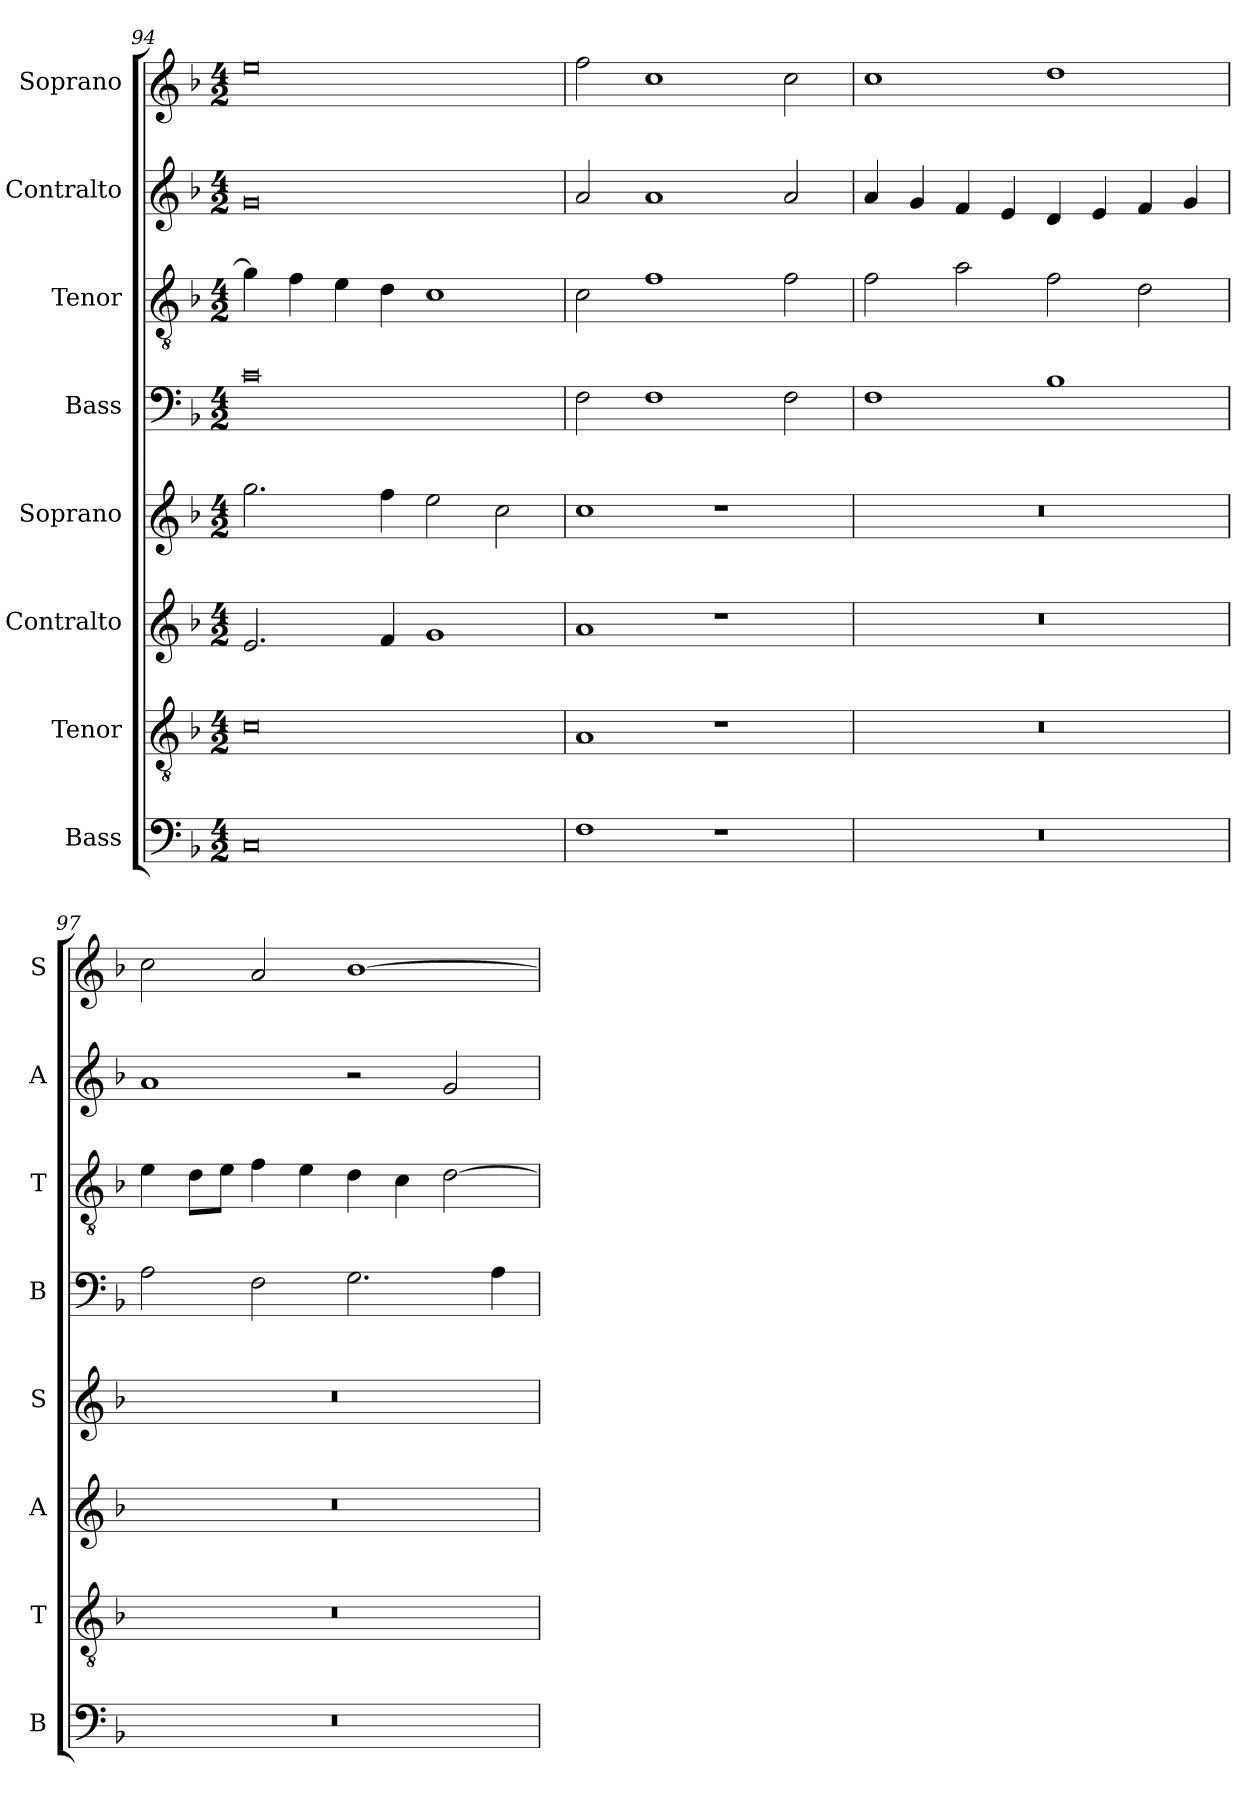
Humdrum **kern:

**kern	**kern	**kern	**kern	**kern	**kern	**kern	**kern
*part8	*part7	*part6	*part5	*part4	*part3	*part2	*part1
*staff8	*staff7	*staff6	*staff5	*staff4	*staff3	*staff2	*staff1
*I"Bass	*I"Tenor	*I"Contralto	*I"Soprano	*I"Bass	*I"Tenor	*I"Contralto	*I"Soprano
*I'B	*I'T	*I'A	*I'S	*I'B	*I'T	*I'A	*I'S
*clefF4	*clefGv2	*clefG2	*clefG2	*clefF4	*clefGv2	*clefG2	*clefG2
*k[b-]	*k[b-]	*k[b-]	*k[b-]	*k[b-]	*k[b-]	*k[b-]	*k[b-]
*G:dor	*G:dor	*G:dor	*G:dor	*G:dor	*G:dor	*G:dor	*G:dor
*M4/2	*M4/2	*M4/2	*M4/2	*M4/2	*M4/2	*M4/2	*M4/2
=94	=94	=94	=94	=94	=94	=94	=94
0C	0c	2.e	2.gg	0c	4g]	0g	0ee
.	.	.	.	.	4f	.	.
.	.	.	.	.	4e	.	.
.	.	4f	4ff	.	4d	.	.
.	.	1g	2ee	.	1c	.	.
.	.	.	2cc	.	.	.	.
=95	=95	=95	=95	=95	=95	=95	=95
1F	1A	1a	1cc	2F	2c	2a	2ff
.	.	.	.	1F	1f	1a	1cc
1r	1r	1r	1r	.	.	.	.
.	.	.	.	2F	2f	2a	2cc
=96	=96	=96	=96	=96	=96	=96	=96
0r	0r	0r	0r	1F	2f	4a	1cc
.	.	.	.	.	.	4g	.
.	.	.	.	.	2a	4f	.
.	.	.	.	.	.	4e	.
.	.	.	.	1B-	2f	4d	1dd
.	.	.	.	.	.	4e	.
.	.	.	.	.	2d	4f	.
.	.	.	.	.	.	4g	.
=97	=97	=97	=97	=97	=97	=97	=97
0r	0r	0r	0r	2A	4e	1a	2cc
.	.	.	.	.	8d\L	.	.
.	.	.	.	.	8e\J	.	.
.	.	.	.	2F	4f	.	2a
.	.	.	.	.	4e	.	.
.	.	.	.	2.G	4d	2r	[1b-
.	.	.	.	.	4c	.	.
.	.	.	.	.	[2d	2g	.
.	.	.	.	4A	.	.	.
=	=	=	=	=	=	=	=
*-	*-	*-	*-	*-	*-	*-	*-
